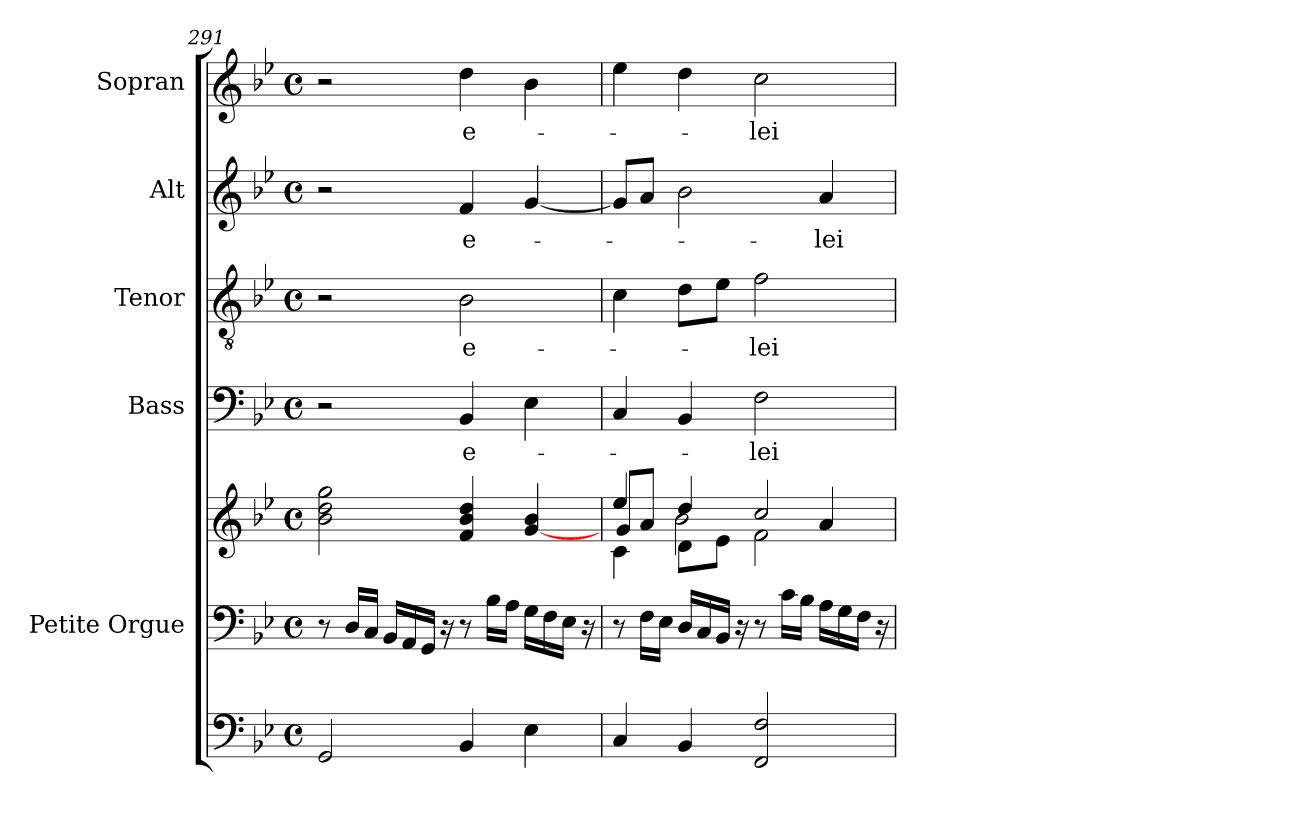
**kern	**kern	**kern	**kern	**text	**kern	**text	**kern	**text	**kern	**text
*part6	*part5	*part5	*part4	*part4	*part3	*part3	*part2	*part2	*part1	*part1
*staff7	*staff6	*staff5	*staff4	*staff4	*staff3	*staff3	*staff2	*staff2	*staff1	*staff1
*	*I"Petite Orgue	*	*I"Bass	*	*I"Tenor	*	*I"Alt	*	*I"Sopran	*
*	*I'Org. 1	*	*I'B.	*	*I'T.	*	*I'A.	*	*I'S.	*
*clefF4	*clefF4	*clefG2	*clefF4	*	*clefGv2	*	*clefG2	*	*clefG2	*
*k[b-e-]	*k[b-e-]	*k[b-e-]	*k[b-e-]	*	*k[b-e-]	*	*k[b-e-]	*	*k[b-e-]	*
*B-:	*B-:	*B-:	*B-:	*	*B-:	*	*B-:	*	*B-:	*
*M4/4	*M4/4	*M4/4	*M4/4	*	*M4/4	*	*M4/4	*	*M4/4	*
*met(c)	*met(c)	*met(c)	*met(c)	*	*met(c)	*	*met(c)	*	*met(c)	*
=291	=291	=291	=291	=291	=291	=291	=291	=291	=291	=291
2GG/	8r	2b-\ 2dd\ 2gg\	2r	.	2r	.	2r	.	2r	.
.	16D/LL	.	.	.	.	.	.	.	.	.
.	16C/JJ	.	.	.	.	.	.	.	.	.
.	16BB-/LL	.	.	.	.	.	.	.	.	.
.	16AA/	.	.	.	.	.	.	.	.	.
.	16GG/JJ	.	.	.	.	.	.	.	.	.
.	16r	.	.	.	.	.	.	.	.	.
!	!	!	!	!LO:LY:b	!	!LO:LY:b	!	!LO:LY:b	!	!LO:LY:b
4BB-/	8r	4f/ 4b-/ 4dd/	4BB-/	e-	2B-\	e-	4f/	e-	4dd\	e-
.	16B-\LL	.	.	.	.	.	.	.	.	.
.	16A\JJ	.	.	.	.	.	.	.	.	.
4E-\	16G\LL	[4g/ 4b-/	4E-\	.	.	.	[4g/	.	4b-\	.
.	16F\	.	.	.	.	.	.	.	.	.
.	16E-\JJ	.	.	.	.	.	.	.	.	.
.	16r	.	.	.	.	.	.	.	.	.
!!LO:PB:g=z
=292	=292	=292	=292	=292	=292	=292	=292	=292	=292	=292
*	*	*^	*	*	*	*	*	*	*	*
*	*	*	*^	*	*	*	*	*	*	*	*
4C/	8r	4ee-/	4c\	8g/L	4C/	.	4c\	.	8g/L]	.	4ee-\	.
.	16F\LL	.	.	8a/J	.	.	.	.	8a/J	.	.	.
.	16E-\JJ	.	.	.	.	.	.	.	.	.	.	.
4BB-/	16D/LL	4dd/	8d\L	2b-\	4BB-/	.	8d\L	.	2b-\	.	4dd\	.
.	16C/	.	.	.	.	.	.	.	.	.	.	.
.	16BB-/JJ	.	8e-\J	.	.	.	8e-\J	.	.	.	.	.
.	16r	.	.	.	.	.	.	.	.	.	.	.
!	!	!	!	!	!	!LO:LY:b	!	!LO:LY:b	!	!	!	!LO:LY:b
2FF/ 2F/	8r	2cc/	2f\	.	2F\	-lei-	2f\	-lei-	.	.	2cc\	-lei-
.	16c\LL	.	.	.	.	.	.	.	.	.	.	.
.	16B-\JJ	.	.	.	.	.	.	.	.	.	.	.
!	!	!	!	!	!	!	!	!	!	!LO:LY:b	!	!
.	16A\LL	.	.	4a/	.	.	.	.	4a/	-lei-	.	.
.	16G\	.	.	.	.	.	.	.	.	.	.	.
.	16F\JJ	.	.	.	.	.	.	.	.	.	.	.
.	16r	.	.	.	.	.	.	.	.	.	.	.
*	*	*v	*v	*v	*	*	*	*	*	*	*	*
=	=	=	=	=	=	=	=	=	=	=
*-	*-	*-	*-	*-	*-	*-	*-	*-	*-	*-
